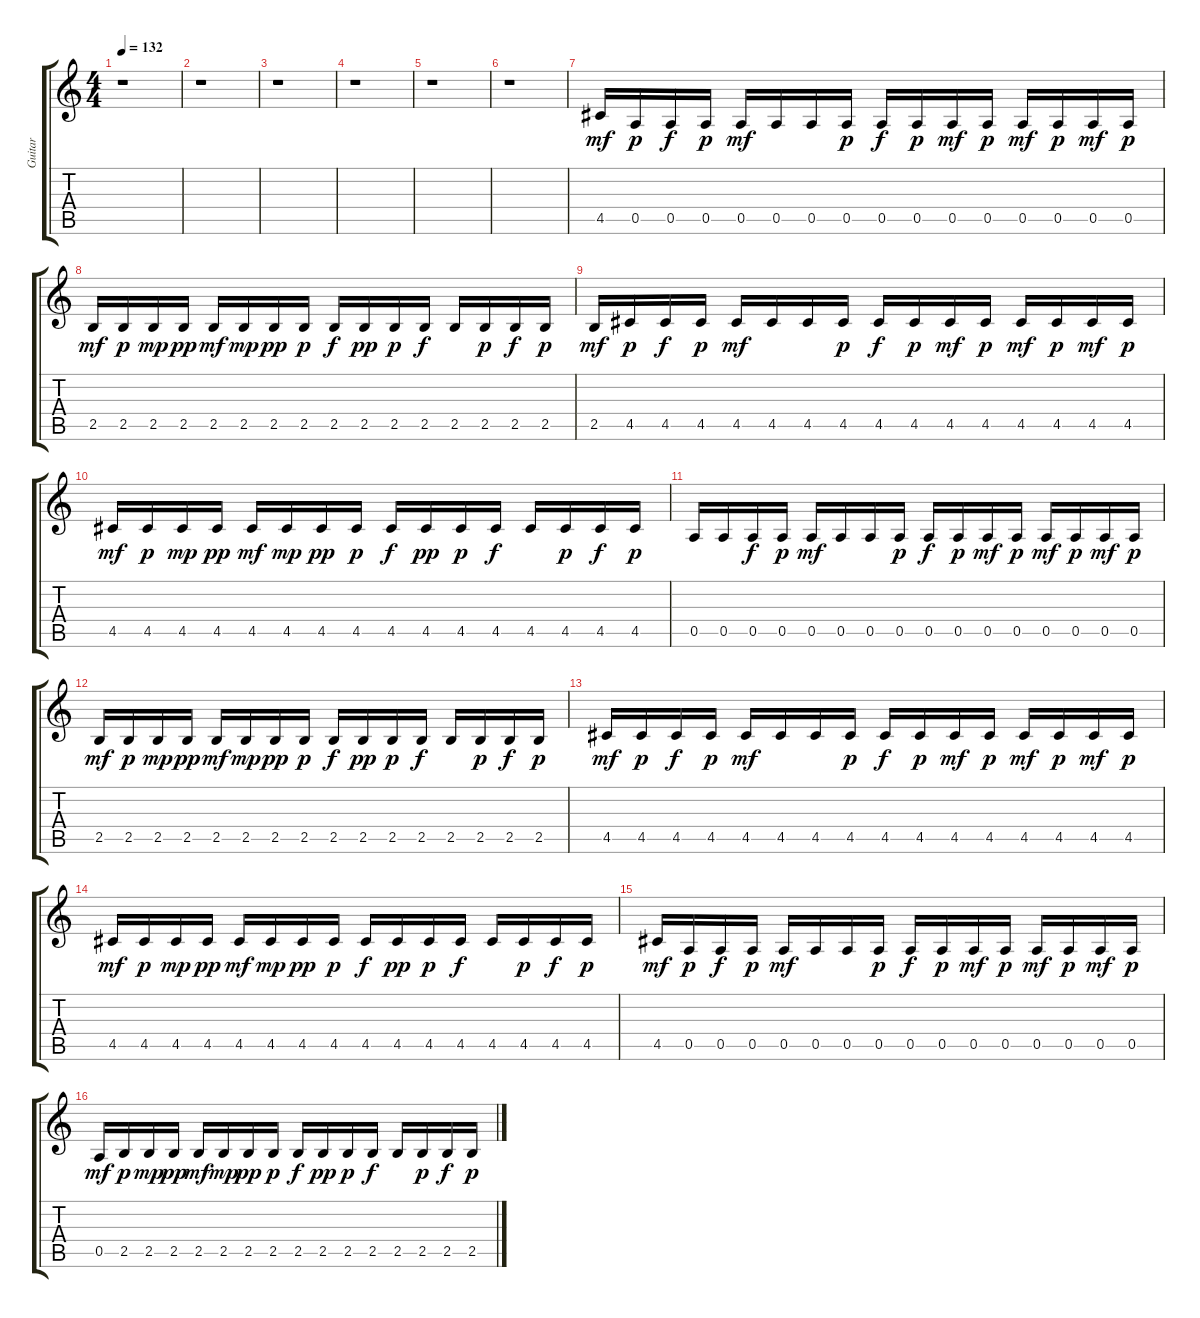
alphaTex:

\track ("Guitar" "Guitar") {instrument electricguitarmuted}
\staff {score tabs}
\tuning (E4 B3 G3 D3 A2 E2) {hide}
\ts (4 4)
\tempo 132
\clef g2
\ks c
r.1{dy mf instrument electricguitarmuted} |
r.1 |
r.1 |
r.1 |
r.1 |
r.1 |
4.5.16 0.5.16{dy p} 0.5.16{dy f} 0.5.16{dy p} 0.5.16{dy mf} 0.5.16 0.5.16 0.5.16{dy p} 0.5.16{dy f} 0.5.16{dy p} 0.5.16{dy mf} 0.5.16{dy p} 0.5.16{dy mf} 0.5.16{dy p} 0.5.16{dy mf} 0.5.16{dy p} |
2.5.16{dy mf} 2.5.16{dy p} 2.5.16{dy mp} 2.5.16{dy pp} 2.5.16{dy mf} 2.5.16{dy mp} 2.5.16{dy pp} 2.5.16{dy p} 2.5.16{dy f} 2.5.16{dy pp} 2.5.16{dy p} 2.5.16{dy f} 2.5.16 2.5.16{dy p} 2.5.16{dy f} 2.5.16{dy p} |
2.5.16{dy mf} 4.5.16{dy p} 4.5.16{dy f} 4.5.16{dy p} 4.5.16{dy mf} 4.5.16 4.5.16 4.5.16{dy p} 4.5.16{dy f} 4.5.16{dy p} 4.5.16{dy mf} 4.5.16{dy p} 4.5.16{dy mf} 4.5.16{dy p} 4.5.16{dy mf} 4.5.16{dy p} |
4.5.16{dy mf} 4.5.16{dy p} 4.5.16{dy mp} 4.5.16{dy pp} 4.5.16{dy mf} 4.5.16{dy mp} 4.5.16{dy pp} 4.5.16{dy p} 4.5.16{dy f} 4.5.16{dy pp} 4.5.16{dy p} 4.5.16{dy f} 4.5.16 4.5.16{dy p} 4.5.16{dy f} 4.5.16{dy p} |
0.5.16 0.5.16 0.5.16{dy f} 0.5.16{dy p} 0.5.16{dy mf} 0.5.16 0.5.16 0.5.16{dy p} 0.5.16{dy f} 0.5.16{dy p} 0.5.16{dy mf} 0.5.16{dy p} 0.5.16{dy mf} 0.5.16{dy p} 0.5.16{dy mf} 0.5.16{dy p} |
2.5.16{dy mf} 2.5.16{dy p} 2.5.16{dy mp} 2.5.16{dy pp} 2.5.16{dy mf} 2.5.16{dy mp} 2.5.16{dy pp} 2.5.16{dy p} 2.5.16{dy f} 2.5.16{dy pp} 2.5.16{dy p} 2.5.16{dy f} 2.5.16 2.5.16{dy p} 2.5.16{dy f} 2.5.16{dy p} |
4.5.16{dy mf} 4.5.16{dy p} 4.5.16{dy f} 4.5.16{dy p} 4.5.16{dy mf} 4.5.16 4.5.16 4.5.16{dy p} 4.5.16{dy f} 4.5.16{dy p} 4.5.16{dy mf} 4.5.16{dy p} 4.5.16{dy mf} 4.5.16{dy p} 4.5.16{dy mf} 4.5.16{dy p} |
4.5.16{dy mf} 4.5.16{dy p} 4.5.16{dy mp} 4.5.16{dy pp} 4.5.16{dy mf} 4.5.16{dy mp} 4.5.16{dy pp} 4.5.16{dy p} 4.5.16{dy f} 4.5.16{dy pp} 4.5.16{dy p} 4.5.16{dy f} 4.5.16 4.5.16{dy p} 4.5.16{dy f} 4.5.16{dy p} |
4.5.16{dy mf} 0.5.16{dy p} 0.5.16{dy f} 0.5.16{dy p} 0.5.16{dy mf} 0.5.16 0.5.16 0.5.16{dy p} 0.5.16{dy f} 0.5.16{dy p} 0.5.16{dy mf} 0.5.16{dy p} 0.5.16{dy mf} 0.5.16{dy p} 0.5.16{dy mf} 0.5.16{dy p} |
0.5.16{dy mf} 2.5.16{dy p} 2.5.16{dy mp} 2.5.16{dy pp} 2.5.16{dy mf} 2.5.16{dy mp} 2.5.16{dy pp} 2.5.16{dy p} 2.5.16{dy f} 2.5.16{dy pp} 2.5.16{dy p} 2.5.16{dy f} 2.5.16 2.5.16{dy p} 2.5.16{dy f} 2.5.16{dy p}
